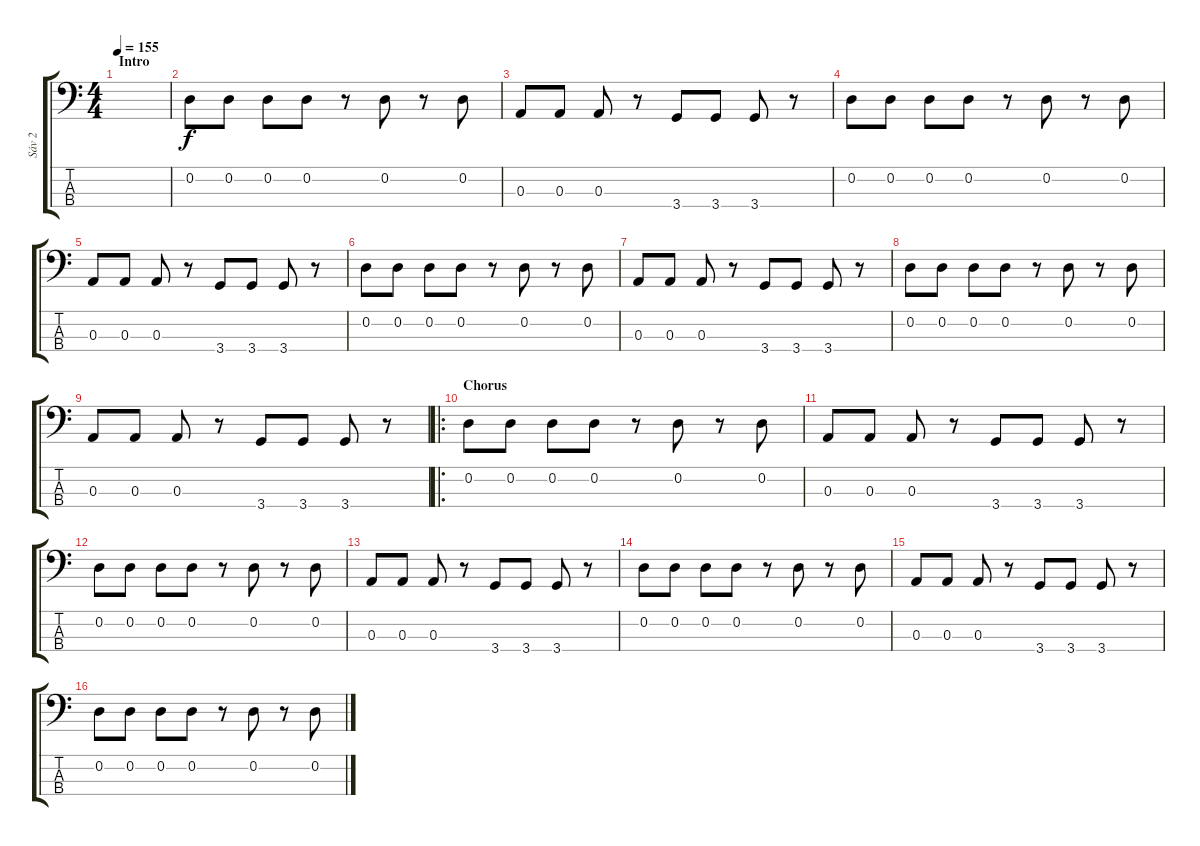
\track ("Sáv 2" "Sáv 2") {instrument electricbassfinger}
\staff {score tabs}
\tuning (G2 D2 A1 E1) {hide}
\ts (4 4)
\section ("" "Intro")
\tempo 155
\clef f4
\ks c
|
0.2.8 0.2.8 0.2.8 0.2.8 r.8 0.2.8 r.8 0.2.8 |
0.3.8 0.3.8 0.3.8 r.8 3.4.8 3.4.8 3.4.8 r.8 |
0.2.8 0.2.8 0.2.8 0.2.8 r.8 0.2.8 r.8 0.2.8 |
0.3.8 0.3.8 0.3.8 r.8 3.4.8 3.4.8 3.4.8 r.8 |
0.2.8 0.2.8 0.2.8 0.2.8 r.8 0.2.8 r.8 0.2.8 |
0.3.8 0.3.8 0.3.8 r.8 3.4.8 3.4.8 3.4.8 r.8 |
0.2.8 0.2.8 0.2.8 0.2.8 r.8 0.2.8 r.8 0.2.8 |
0.3.8 0.3.8 0.3.8 r.8 3.4.8 3.4.8 3.4.8 r.8 |
\ro
\section ("" "Chorus")
0.2.8 0.2.8 0.2.8 0.2.8 r.8 0.2.8 r.8 0.2.8 |
0.3.8 0.3.8 0.3.8 r.8 3.4.8 3.4.8 3.4.8 r.8 |
0.2.8 0.2.8 0.2.8 0.2.8 r.8 0.2.8 r.8 0.2.8 |
0.3.8 0.3.8 0.3.8 r.8 3.4.8 3.4.8 3.4.8 r.8 |
0.2.8 0.2.8 0.2.8 0.2.8 r.8 0.2.8 r.8 0.2.8 |
0.3.8 0.3.8 0.3.8 r.8 3.4.8 3.4.8 3.4.8 r.8 |
0.2.8 0.2.8 0.2.8 0.2.8 r.8 0.2.8 r.8 0.2.8
